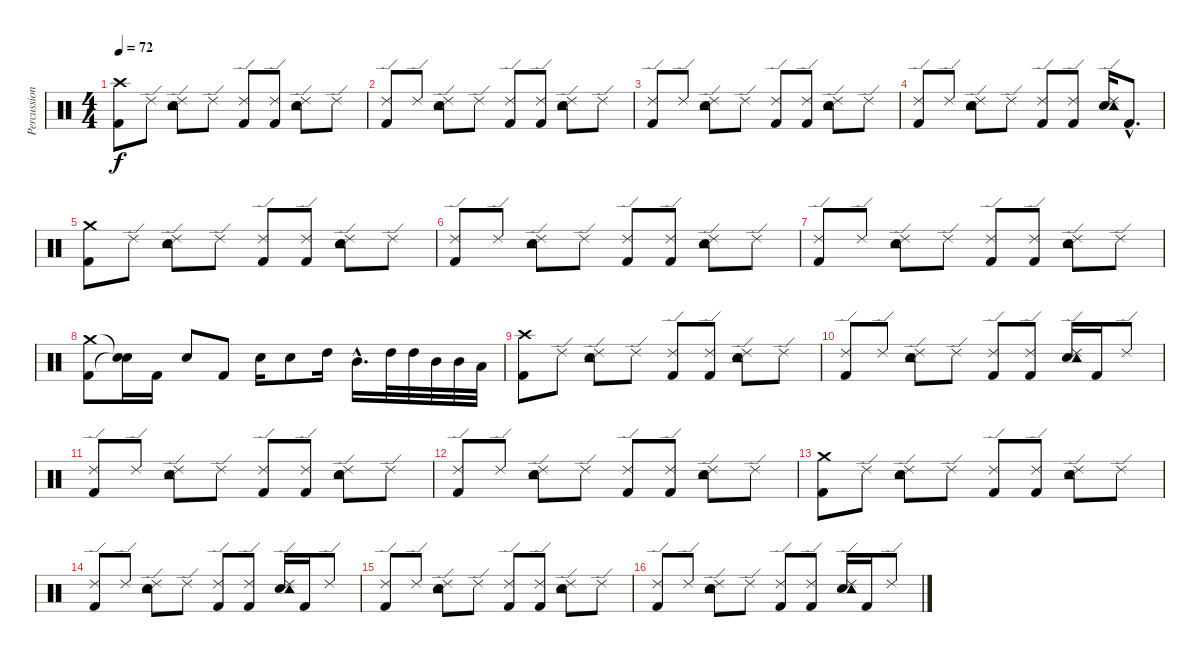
\track ("Percussion" "Percussion") {instrument percussion}
\staff {score}
\articulation defaults
\ts (4 4)
\tempo 72
\clef neutral
\ks c
("Crash high (hit)" "Kick (hit) 2").8{dy f} "Ride (edge) 2".8 ("Ride (edge) 2" "Snare (hit) 2" "Tambourine (hit)").8 "Ride (edge) 2".8 ("Ride (edge) 2" "Kick (hit) 2").8 ("Ride (edge) 2" "Kick (hit) 2").8 ("Ride (edge) 2" "Snare (hit) 2" "Tambourine (hit)").8 "Ride (edge) 2".8 |
("Ride (edge) 2" "Kick (hit) 2").8 "Ride (edge) 2".8 ("Ride (edge) 2" "Snare (hit) 2" "Tambourine (hit)").8 "Ride (edge) 2".8 ("Ride (edge) 2" "Kick (hit) 2").8 ("Ride (edge) 2" "Kick (hit) 2").8 ("Ride (edge) 2" "Snare (hit) 2" "Tambourine (hit)").8 "Ride (edge) 2".8 |
("Ride (edge) 2" "Kick (hit) 2").8 "Ride (edge) 2".8 ("Ride (edge) 2" "Snare (hit) 2" "Tambourine (hit)").8 "Ride (edge) 2".8 ("Ride (edge) 2" "Kick (hit) 2").8 ("Ride (edge) 2" "Kick (hit) 2").8 ("Ride (edge) 2" "Snare (hit) 2" "Tambourine (hit)").8 "Ride (edge) 2".8 |
("Ride (edge) 2" "Kick (hit) 2").8 "Ride (edge) 2".8 ("Ride (edge) 2" "Snare (hit) 2" "Tambourine (hit)").8 "Ride (edge) 2".8 ("Ride (edge) 2" "Kick (hit) 2").8 ("Ride (edge) 2" "Kick (hit) 2").8 ("Ride (edge) 2" "Snare (hit) 2" "Tambourine (hit)").16 "Kick (hit) 2"{hac}.8{d} |
("Crash medium (hit)" "Kick (hit) 2").8 "Ride (edge) 2".8 ("Ride (edge) 2" "Snare (hit) 2" "Tambourine (hit)").8 "Ride (edge) 2".8 ("Ride (edge) 2" "Kick (hit) 2").8 ("Ride (edge) 2" "Kick (hit) 2").8 ("Ride (edge) 2" "Snare (hit) 2" "Tambourine (hit)").8 "Ride (edge) 2".8 |
("Ride (edge) 2" "Kick (hit) 2").8 "Ride (edge) 2".8 ("Ride (edge) 2" "Snare (hit) 2" "Tambourine (hit)").8 "Ride (edge) 2".8 ("Ride (edge) 2" "Kick (hit) 2").8 ("Ride (edge) 2" "Kick (hit) 2").8 ("Ride (edge) 2" "Snare (hit) 2" "Tambourine (hit)").8 "Ride (edge) 2".8 |
("Ride (edge) 2" "Kick (hit) 2").8 "Ride (edge) 2".8 ("Ride (edge) 2" "Snare (hit) 2" "Tambourine (hit)").8 "Ride (edge) 2".8 ("Ride (edge) 2" "Kick (hit) 2").8 ("Ride (edge) 2" "Kick (hit) 2").8 ("Ride (edge) 2" "Snare (hit) 2" "Tambourine (hit)").8 "Ride (edge) 2".8 |
("Crash medium (hit)" "Kick (hit) 2").8 ("Snare (hit)"{t} "Snare (hit)"{t}).16 "Kick (hit) 2".16 "Snare (hit) 2".8 "Kick (hit) 2".8 "Snare (hit) 2".16 "Snare (hit) 2".8 "High Tom (hit)".16 "Mid Tom (hit)"{hac}.16{d} "High Tom (hit)".32 "High Tom (hit)".32 "Mid Tom (hit)".32 "Mid Tom (hit)".32 "Low Tom (hit)".32 |
("Crash high (hit)" "Kick (hit) 2").8 "Ride (edge) 2".8 ("Ride (edge) 2" "Snare (hit) 2" "Tambourine (hit)").8 "Ride (edge) 2".8 ("Ride (edge) 2" "Kick (hit) 2").8 ("Ride (edge) 2" "Kick (hit) 2").8 ("Ride (edge) 2" "Snare (hit) 2" "Tambourine (hit)").8 "Ride (edge) 2".8 |
("Ride (edge) 2" "Kick (hit) 2").8 "Ride (edge) 2".8 ("Ride (edge) 2" "Snare (hit) 2" "Tambourine (hit)").8 "Ride (edge) 2".8 ("Ride (edge) 2" "Kick (hit) 2").8 ("Ride (edge) 2" "Kick (hit) 2").8 ("Ride (edge) 2" "Snare (hit) 2" "Tambourine (hit)").16 "Kick (hit) 2".16 "Ride (edge) 2".8 |
("Ride (edge) 2" "Kick (hit) 2").8 "Ride (edge) 2".8 ("Ride (edge) 2" "Snare (hit) 2" "Tambourine (hit)").8 "Ride (edge) 2".8 ("Ride (edge) 2" "Kick (hit) 2").8 ("Ride (edge) 2" "Kick (hit) 2").8 ("Ride (edge) 2" "Snare (hit) 2" "Tambourine (hit)").8 "Ride (edge) 2".8 |
("Ride (edge) 2" "Kick (hit) 2").8 "Ride (edge) 2".8 ("Ride (edge) 2" "Snare (hit) 2" "Tambourine (hit)").8 "Ride (edge) 2".8 ("Ride (edge) 2" "Kick (hit) 2").8 ("Ride (edge) 2" "Kick (hit) 2").8 ("Ride (edge) 2" "Snare (hit) 2" "Tambourine (hit)").8 "Ride (edge) 2".8 |
("Crash medium (hit)" "Kick (hit) 2").8 "Ride (edge) 2".8 ("Ride (edge) 2" "Snare (hit) 2" "Tambourine (hit)").8 "Ride (edge) 2".8 ("Ride (edge) 2" "Kick (hit) 2").8 ("Ride (edge) 2" "Kick (hit) 2").8 ("Ride (edge) 2" "Snare (hit) 2" "Tambourine (hit)").8 "Ride (edge) 2".8 |
("Ride (edge) 2" "Kick (hit) 2").8 "Ride (edge) 2".8 ("Ride (edge) 2" "Snare (hit) 2" "Tambourine (hit)").8 "Ride (edge) 2".8 ("Ride (edge) 2" "Kick (hit) 2").8 ("Ride (edge) 2" "Kick (hit) 2").8 ("Ride (edge) 2" "Snare (hit) 2" "Tambourine (hit)").16 "Kick (hit) 2".16 "Ride (edge) 2".8 |
("Ride (edge) 2" "Kick (hit) 2").8 "Ride (edge) 2".8 ("Ride (edge) 2" "Snare (hit) 2" "Tambourine (hit)").8 "Ride (edge) 2".8 ("Ride (edge) 2" "Kick (hit) 2").8 ("Ride (edge) 2" "Kick (hit) 2").8 ("Ride (edge) 2" "Snare (hit) 2" "Tambourine (hit)").8 "Ride (edge) 2".8 |
("Ride (edge) 2" "Kick (hit) 2").8 "Ride (edge) 2".8 ("Ride (edge) 2" "Snare (hit) 2" "Tambourine (hit)").8 "Ride (edge) 2".8 ("Ride (edge) 2" "Kick (hit) 2").8 ("Ride (edge) 2" "Kick (hit) 2").8 ("Ride (edge) 2" "Snare (hit) 2" "Tambourine (hit)").16 "Kick (hit) 2".16 "Ride (edge) 2".8
